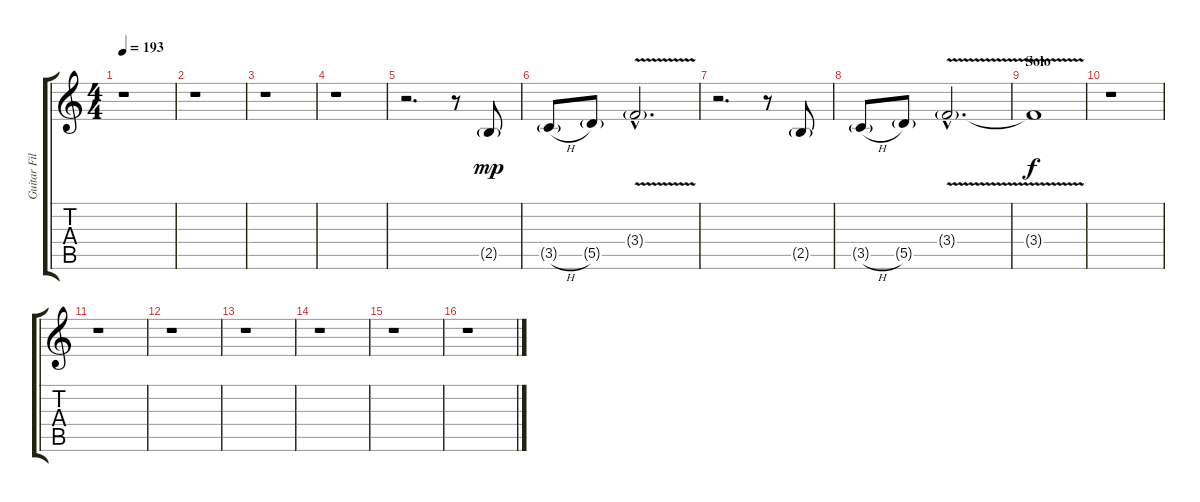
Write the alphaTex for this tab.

\track ("Guitar Fill" "Guitar Fil") {instrument distortionguitar}
\staff {score tabs}
\tuning (E4 B3 G3 D3 A2 D2) {hide}
\ts (4 4)
\tempo 193
\clef g2
\ks c
r.1{dy mp} |
r.1 |
r.1 |
r.1 |
r.2{d} r.8 2.5{g}.8 |
3.5{h g}.8 5.5{g}.8 3.4{v g hac}.2{d} |
r.2{d} r.8 2.5{g}.8 |
3.5{h g}.8 5.5{g}.8 3.4{v g hac}.2{d} |
\section ("" "Solo")
3.4{t}.1{dy f} |
r.1 |
r.1 |
r.1 |
r.1 |
r.1 |
r.1 |
r.1
